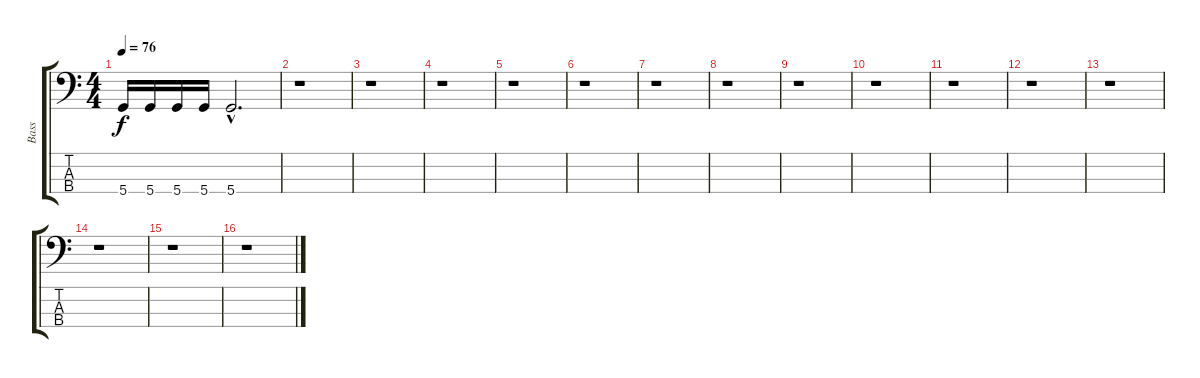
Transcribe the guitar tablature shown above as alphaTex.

\track ("Bass" "Bass") {instrument electricbassfinger}
\staff {score tabs}
\tuning (G2 D2 A1 D1) {hide}
\ts (4 4)
\tempo 76
\clef f4
\ks c
5.4.16{dy f} 5.4.16 5.4.16 5.4.16 5.4{hac}.2{d} |
\section ("" "")
r.1 |
r.1 |
r.1 |
r.1 |
r.1 |
r.1 |
r.1 |
r.1 |
\section ("" "")
r.1 |
r.1 |
\section ("" "")
r.1 |
r.1 |
r.1 |
r.1 |
r.1
